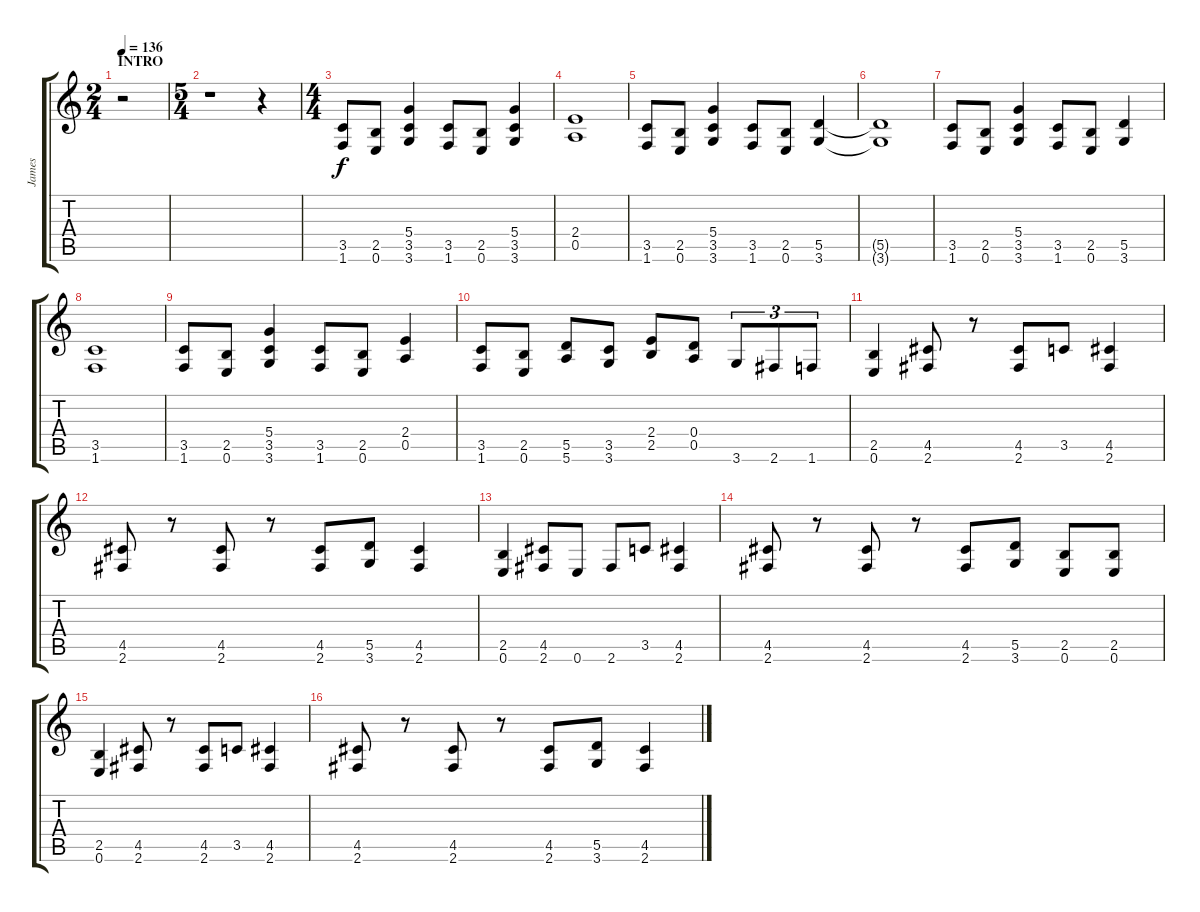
\track ("James" "James") {instrument distortionguitar}
\staff {score tabs}
\tuning (E4 B3 G3 D3 A2 E2) {hide}
\ts (2 4)
\section ("" "INTRO")
\tempo 136
\clef g2
\ks c
r.2{dy f instrument distortionguitar} |
\ts (5 4)
r.1 r.4 |
\ts (4 4)
(3.5 1.6).8 (2.5 0.6).8 (5.4 3.5 3.6).4 (3.5 1.6).8 (2.5 0.6).8 (5.4 3.5 3.6).4 |
(2.4 0.5).1 |
(3.5 1.6).8 (2.5 0.6).8 (5.4 3.5 3.6).4 (3.5 1.6).8 (2.5 0.6).8 (5.5 3.6).4 |
(5.5{t} 3.6{t}).1 |
(3.5 1.6).8 (2.5 0.6).8 (5.4 3.5 3.6).4 (3.5 1.6).8 (2.5 0.6).8 (5.5 3.6).4 |
(3.5 1.6).1 |
(3.5 1.6).8 (2.5 0.6).8 (5.4 3.5 3.6).4 (3.5 1.6).8 (2.5 0.6).8 (2.4 0.5).4 |
(3.5 1.6).8 (2.5 0.6).8 (5.5 5.6).8 (3.5 3.6).8 (2.4 2.5).8 (0.4 0.5).8 3.6.8{tu (3 2)} 2.6.8{tu (3 2)} 1.6.8{tu (3 2)} |
(2.5 0.6).4 (4.5 2.6).8 r.8 (4.5 2.6).8 3.5.8 (4.5 2.6).4 |
(4.5 2.6).8 r.8 (4.5 2.6).8 r.8 (4.5 2.6).8 (5.5 3.6).8 (4.5 2.6).4 |
(2.5 0.6).4 (4.5 2.6).8 0.6.8 2.6.8 3.5.8 (4.5 2.6).4 |
(4.5 2.6).8 r.8 (4.5 2.6).8 r.8 (4.5 2.6).8 (5.5 3.6).8 (2.5 0.6).8 (2.5 0.6).8 |
(2.5 0.6).4 (4.5 2.6).8 r.8 (4.5 2.6).8 3.5.8 (4.5 2.6).4 |
(4.5 2.6).8 r.8 (4.5 2.6).8 r.8 (4.5 2.6).8 (5.5 3.6).8 (4.5 2.6).4
